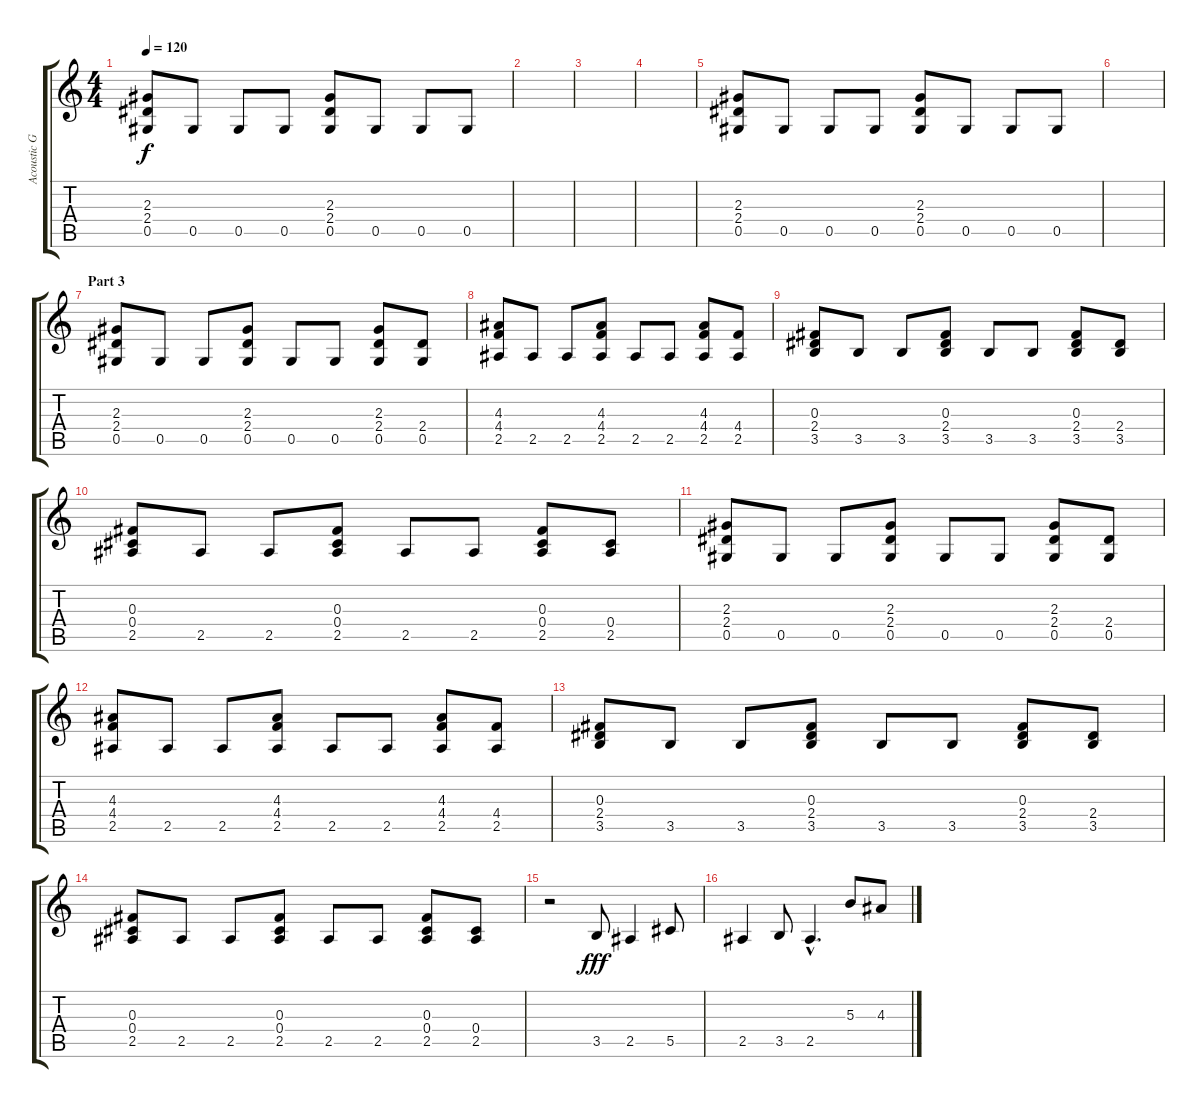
\track ("Acoustic Guitar II" "Acoustic G") {instrument acousticguitarsteel}
\staff {score tabs}
\tuning (Eb4 Bb3 Gb3 Db3 Ab2 Eb2) {hide}
\ts (4 4)
\tempo 120
\clef g2
\ks c
(2.3 2.4 0.5).8{dy f} 0.5.8 0.5.8 0.5.8 (2.3 2.4 0.5).8 0.5.8 0.5.8 0.5.8 |
|
|
|
(2.3 2.4 0.5).8 0.5.8 0.5.8 0.5.8 (2.3 2.4 0.5).8 0.5.8 0.5.8 0.5.8 |
|
\section ("" "Part 3")
(2.3 2.4 0.5).8 0.5.8 0.5.8 (2.3 2.4 0.5).8 0.5.8 0.5.8 (2.3 2.4 0.5).8 (2.4 0.5).8 |
(4.3 4.4 2.5).8 2.5.8 2.5.8 (4.3 4.4 2.5).8 2.5.8 2.5.8 (4.3 4.4 2.5).8 (4.4 2.5).8 |
(0.3 2.4 3.5).8 3.5.8 3.5.8 (0.3 2.4 3.5).8 3.5.8 3.5.8 (0.3 2.4 3.5).8 (2.4 3.5).8 |
(0.3 0.4 2.5).8 2.5.8 2.5.8 (0.3 0.4 2.5).8 2.5.8 2.5.8 (0.3 0.4 2.5).8 (0.4 2.5).8 |
(2.3 2.4 0.5).8 0.5.8 0.5.8 (2.3 2.4 0.5).8 0.5.8 0.5.8 (2.3 2.4 0.5).8 (2.4 0.5).8 |
(4.3 4.4 2.5).8 2.5.8 2.5.8 (4.3 4.4 2.5).8 2.5.8 2.5.8 (4.3 4.4 2.5).8 (4.4 2.5).8 |
(0.3 2.4 3.5).8 3.5.8 3.5.8 (0.3 2.4 3.5).8 3.5.8 3.5.8 (0.3 2.4 3.5).8 (2.4 3.5).8 |
(0.3 0.4 2.5).8 2.5.8 2.5.8 (0.3 0.4 2.5).8 2.5.8 2.5.8 (0.3 0.4 2.5).8 (0.4 2.5).8 |
r.2 3.5.8{dy fff} 2.5.4 5.5.8 |
2.5.4 3.5.8 2.5{hac}.4{d} 5.3.8 4.3.8
